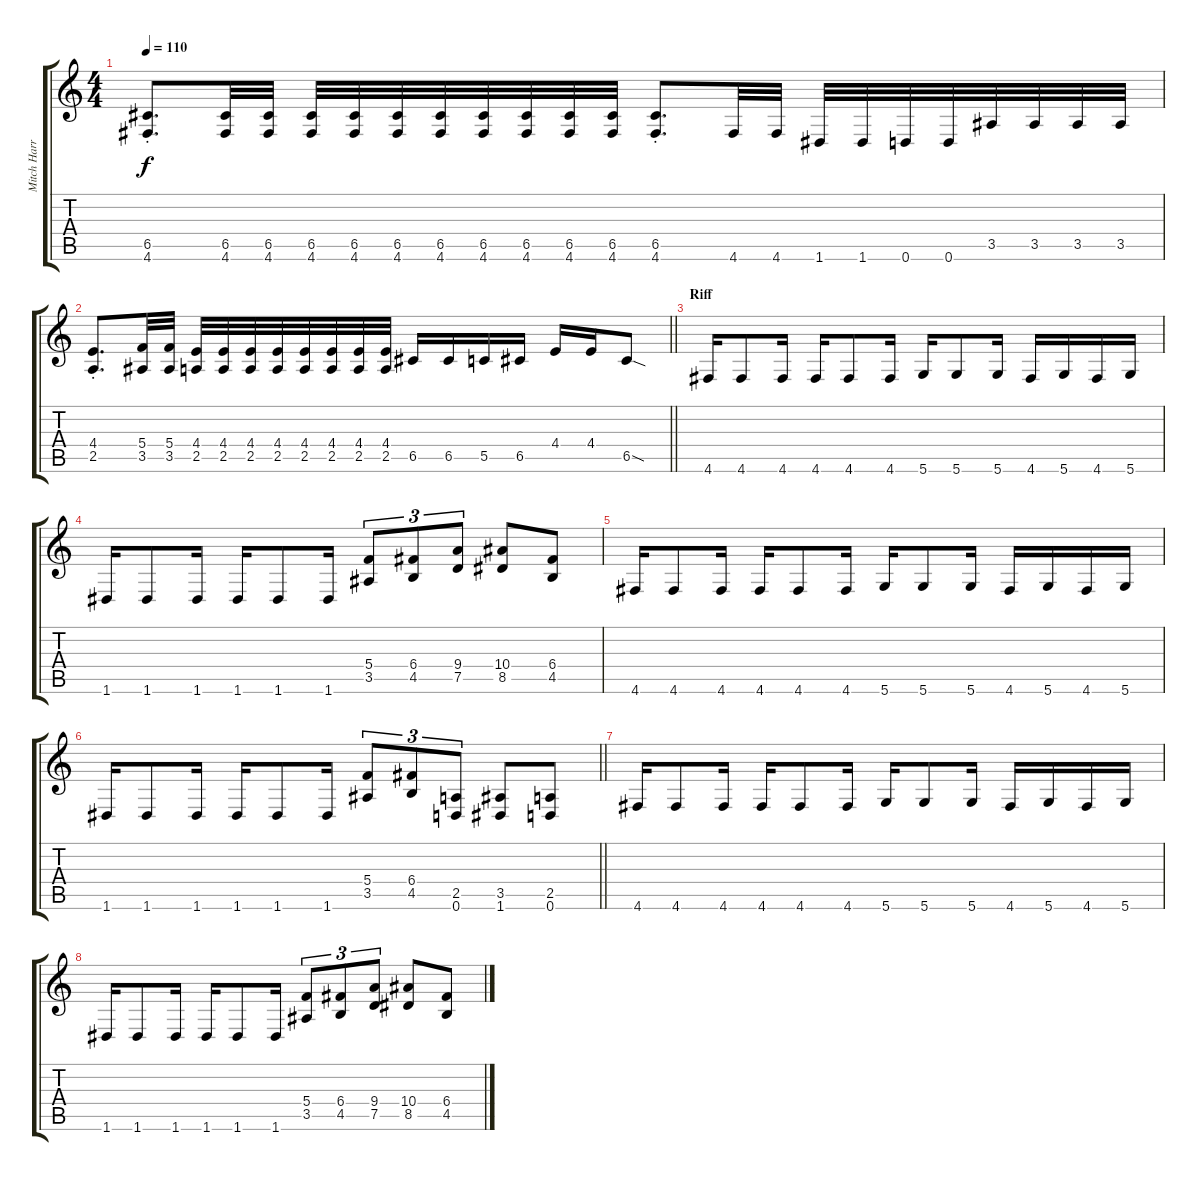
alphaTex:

\track ("Mitch Harris " "Mitch Harr") {instrument distortionguitar}
\staff {score tabs}
\tuning (D4 A3 F3 C3 G2 D2) {hide}
\ts (4 4)
\tempo 110
\clef g2
\ks c
(6.5{st} 4.6{st}).8{d dy f} (6.5 4.6).32 (6.5 4.6).32 (6.5 4.6).32 (6.5 4.6).32 (6.5 4.6).32 (6.5 4.6).32 (6.5 4.6).32 (6.5 4.6).32 (6.5 4.6).32 (6.5 4.6).32 (6.5{st} 4.6{st}).8{d} 4.6.32 4.6.32 1.6.32 1.6.32 0.6.32 0.6.32 3.5.32 3.5.32 3.5.32 3.5.32 |
\barLineRight lightlight
(4.4{st} 2.5{st}).8{d} (5.4 3.5).32 (5.4 3.5).32 (4.4 2.5).32 (4.4 2.5).32 (4.4 2.5).32 (4.4 2.5).32 (4.4 2.5).32 (4.4 2.5).32 (4.4 2.5).32 (4.4 2.5).32 6.5.16 6.5.16 5.5.16 6.5.16 4.4.16 4.4.16 6.5{sod}.8 |
\section ("" "Riff")
4.6.16 4.6.8 4.6.16 4.6.16 4.6.8 4.6.16 5.6.16 5.6.8 5.6.16 4.6.16 5.6.16 4.6.16 5.6.16 |
1.6.16 1.6.8 1.6.16 1.6.16 1.6.8 1.6.16 (5.4 3.5).8{tu (3 2)} (6.4 4.5).8{tu (3 2)} (9.4 7.5).8{tu (3 2)} (10.4 8.5).8 (6.4 4.5).8 |
4.6.16 4.6.8 4.6.16 4.6.16 4.6.8 4.6.16 5.6.16 5.6.8 5.6.16 4.6.16 5.6.16 4.6.16 5.6.16 |
\barLineRight lightlight
1.6.16 1.6.8 1.6.16 1.6.16 1.6.8 1.6.16 (5.4 3.5).8{tu (3 2)} (6.4 4.5).8{tu (3 2)} (2.5 0.6).8{tu (3 2)} (3.5 1.6).8 (2.5 0.6).8 |
4.6.16 4.6.8 4.6.16 4.6.16 4.6.8 4.6.16 5.6.16 5.6.8 5.6.16 4.6.16 5.6.16 4.6.16 5.6.16 |
1.6.16 1.6.8 1.6.16 1.6.16 1.6.8 1.6.16 (5.4 3.5).8{tu (3 2)} (6.4 4.5).8{tu (3 2)} (9.4 7.5).8{tu (3 2)} (10.4 8.5).8 (6.4 4.5).8
